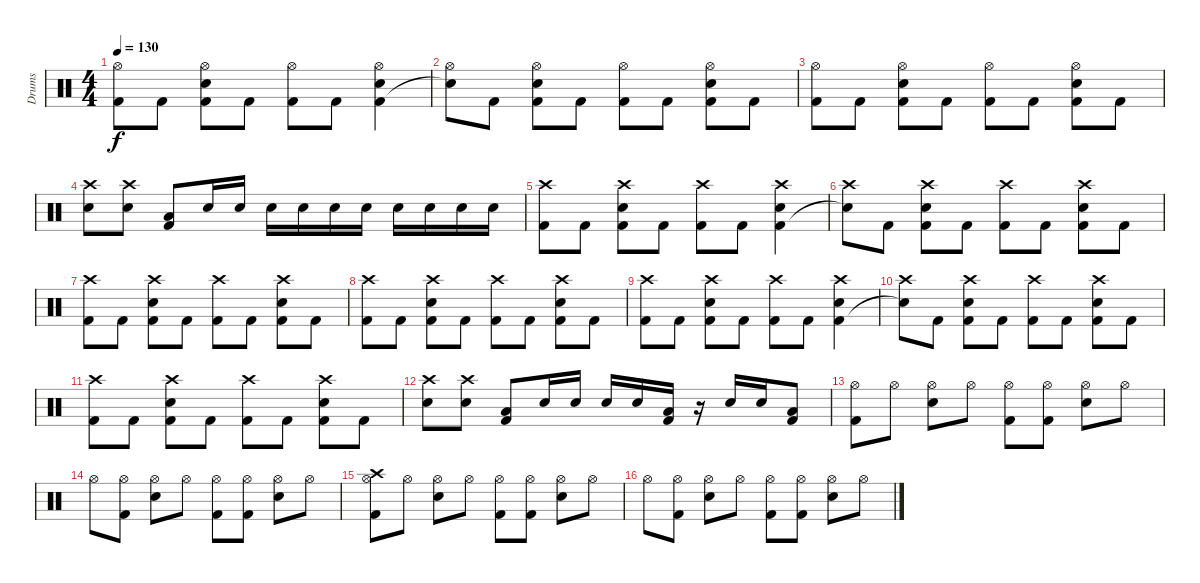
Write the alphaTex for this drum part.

\track ("Drums" "Drums") {instrument percussion}
\staff {score}
\articulation defaults
\ts (4 4)
\tempo 130
\clef neutral
\ks c
("Hi-Hat (open)" "Kick (hit) 2").8{dy f} "Kick (hit) 2".8 ("Hi-Hat (open)" "Kick (hit) 2" "Electric Snare (hit)").8 "Kick (hit) 2".8 ("Hi-Hat (open)" "Kick (hit) 2").8 "Kick (hit) 2".8 ("Hi-Hat (open)" "Kick (hit) 2" "Electric Snare (hit)").4 |
("Hi-Hat (open)" "Snare (hit)"{t}).8 "Kick (hit) 2".8 ("Hi-Hat (open)" "Kick (hit) 2" "Electric Snare (hit)").8 "Kick (hit) 2".8 ("Hi-Hat (open)" "Kick (hit) 2").8 "Kick (hit) 2".8 ("Hi-Hat (open)" "Kick (hit) 2" "Electric Snare (hit)").8 "Kick (hit) 2".8 |
("Hi-Hat (open)" "Kick (hit) 2").8 "Kick (hit) 2".8 ("Hi-Hat (open)" "Kick (hit) 2" "Electric Snare (hit)").8 "Kick (hit) 2".8 ("Hi-Hat (open)" "Kick (hit) 2").8 "Kick (hit) 2".8 ("Hi-Hat (open)" "Kick (hit) 2" "Electric Snare (hit)").8 "Kick (hit) 2".8 |
("Crash high (hit)" "Electric Snare (hit)").8 ("Crash high (hit)" "Electric Snare (hit)").8 ("Kick (hit) 2" "Low Floor Tom (hit)").8 "Electric Snare (hit)".16 "Electric Snare (hit)".16 "Electric Snare (hit)".16 "Electric Snare (hit)".16 "Electric Snare (hit)".16 "Electric Snare (hit)".16 "Electric Snare (hit)".16 "Electric Snare (hit)".16 "Electric Snare (hit)".16 "Electric Snare (hit)".16 |
("Crash high (hit)" "Kick (hit) 2").8 "Kick (hit) 2".8 ("Crash high (hit)" "Kick (hit) 2" "Electric Snare (hit)").8 "Kick (hit) 2".8 ("Crash high (hit)" "Kick (hit) 2").8 "Kick (hit) 2".8 ("Crash high (hit)" "Kick (hit) 2" "Electric Snare (hit)").4 |
("Crash high (hit)" "Snare (hit)"{t}).8 "Kick (hit) 2".8 ("Crash high (hit)" "Kick (hit) 2" "Electric Snare (hit)").8 "Kick (hit) 2".8 ("Crash high (hit)" "Kick (hit) 2").8 "Kick (hit) 2".8 ("Crash high (hit)" "Kick (hit) 2" "Electric Snare (hit)").8 "Kick (hit) 2".8 |
("Crash high (hit)" "Kick (hit) 2").8 "Kick (hit) 2".8 ("Crash high (hit)" "Kick (hit) 2" "Electric Snare (hit)").8 "Kick (hit) 2".8 ("Crash high (hit)" "Kick (hit) 2").8 "Kick (hit) 2".8 ("Crash high (hit)" "Kick (hit) 2" "Electric Snare (hit)").8 "Kick (hit) 2".8 |
("Crash high (hit)" "Kick (hit) 2").8 "Kick (hit) 2".8 ("Crash high (hit)" "Kick (hit) 2" "Electric Snare (hit)").8 "Kick (hit) 2".8 ("Crash high (hit)" "Kick (hit) 2").8 "Kick (hit) 2".8 ("Crash high (hit)" "Kick (hit) 2" "Electric Snare (hit)").8 "Kick (hit) 2".8 |
("Crash high (hit)" "Kick (hit) 2").8 "Kick (hit) 2".8 ("Crash high (hit)" "Kick (hit) 2" "Electric Snare (hit)").8 "Kick (hit) 2".8 ("Crash high (hit)" "Kick (hit) 2").8 "Kick (hit) 2".8 ("Crash high (hit)" "Kick (hit) 2" "Electric Snare (hit)").4 |
("Crash high (hit)" "Snare (hit)"{t}).8 "Kick (hit) 2".8 ("Crash high (hit)" "Kick (hit) 2" "Electric Snare (hit)").8 "Kick (hit) 2".8 ("Crash high (hit)" "Kick (hit) 2").8 "Kick (hit) 2".8 ("Crash high (hit)" "Kick (hit) 2" "Electric Snare (hit)").8 "Kick (hit) 2".8 |
("Crash high (hit)" "Kick (hit) 2").8 "Kick (hit) 2".8 ("Crash high (hit)" "Kick (hit) 2" "Electric Snare (hit)").8 "Kick (hit) 2".8 ("Crash high (hit)" "Kick (hit) 2").8 "Kick (hit) 2".8 ("Crash high (hit)" "Kick (hit) 2" "Electric Snare (hit)").8 "Kick (hit) 2".8 |
("Crash high (hit)" "Electric Snare (hit)").8 ("Crash high (hit)" "Electric Snare (hit)").8 ("Kick (hit) 2" "Low Floor Tom (hit)").8 "Electric Snare (hit)".16 "Electric Snare (hit)".16 "Electric Snare (hit)".16 "Electric Snare (hit)".16 ("Kick (hit) 2" "Low Floor Tom (hit)").16 r.16 "Electric Snare (hit)".16 "Electric Snare (hit)".16 ("Kick (hit) 2" "Low Floor Tom (hit)").8 |
("Hi-Hat (open)" "Kick (hit) 2").8 "Hi-Hat (open)".8 ("Hi-Hat (open)" "Electric Snare (hit)").8 "Hi-Hat (open)".8 ("Hi-Hat (open)" "Kick (hit) 2").8 ("Hi-Hat (open)" "Kick (hit) 2").8 ("Hi-Hat (open)" "Electric Snare (hit)").8 "Hi-Hat (open)".8 |
"Hi-Hat (open)".8 ("Hi-Hat (open)" "Kick (hit) 2").8 ("Hi-Hat (open)" "Electric Snare (hit)").8 "Hi-Hat (open)".8 ("Hi-Hat (open)" "Kick (hit) 2").8 ("Hi-Hat (open)" "Kick (hit) 2").8 ("Hi-Hat (open)" "Electric Snare (hit)").8 "Hi-Hat (open)".8 |
("Crash high (hit)" "Hi-Hat (open)" "Kick (hit) 2").8 "Hi-Hat (open)".8 ("Hi-Hat (open)" "Electric Snare (hit)").8 "Hi-Hat (open)".8 ("Hi-Hat (open)" "Kick (hit) 2").8 ("Hi-Hat (open)" "Kick (hit) 2").8 ("Hi-Hat (open)" "Electric Snare (hit)").8 "Hi-Hat (open)".8 |
"Hi-Hat (open)".8 ("Hi-Hat (open)" "Kick (hit) 2").8 ("Hi-Hat (open)" "Electric Snare (hit)").8 "Hi-Hat (open)".8 ("Hi-Hat (open)" "Kick (hit) 2").8 ("Hi-Hat (open)" "Kick (hit) 2").8 ("Hi-Hat (open)" "Electric Snare (hit)").8 "Hi-Hat (open)".8
